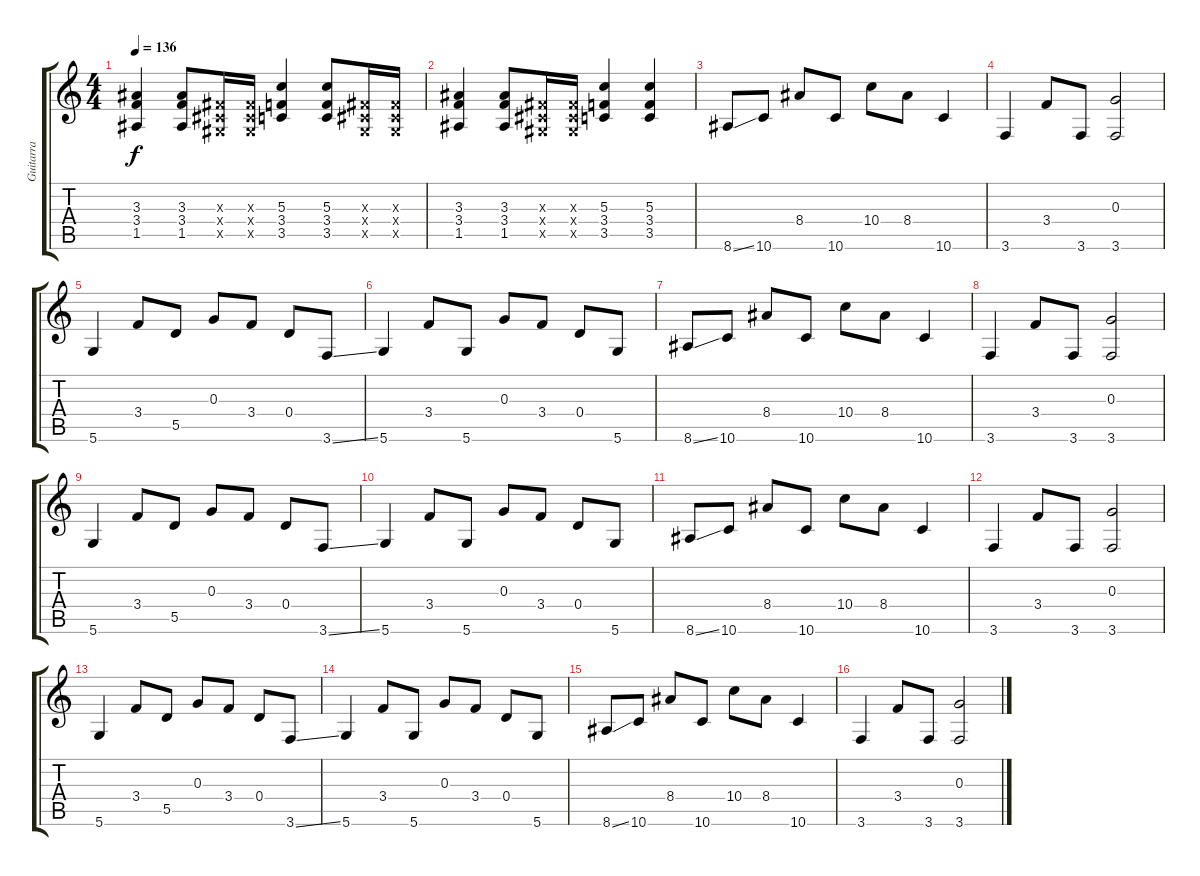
\track ("Guitarra" "Guitarra") {instrument distortionguitar}
\staff {score tabs}
\tuning (E4 B3 G3 D3 A2 D2) {hide}
\ts (4 4)
\tempo 136
\clef g2
\ks c
(3.3 3.4 1.5).4{dy f} (3.3 3.4 1.5).8 (-1.3{x} -1.4{x} -1.5{x}).16 (-1.3{x} -1.4{x} -1.5{x}).16 (5.3 3.4 3.5).4 (5.3 3.4 3.5).8 (-1.3{x} -1.4{x} -1.5{x}).16 (-1.3{x} -1.4{x} -1.5{x}).16 |
(3.3 3.4 1.5).4 (3.3 3.4 1.5).8 (-1.3{x} -1.4{x} -1.5{x}).16 (-1.3{x} -1.4{x} -1.5{x}).16 (5.3 3.4 3.5).4 (5.3 3.4 3.5).4 |
8.6{ss}.8 10.6.8 8.4.8 10.6.8 10.4.8 8.4.8 10.6.4 |
3.6.4 3.4.8 3.6.8 (0.3 3.6).2 |
5.6.4 3.4.8 5.5.8 0.3.8 3.4.8 0.4.8 3.6{ss}.8 |
5.6.4 3.4.8 5.6.8 0.3.8 3.4.8 0.4.8 5.6.8 |
8.6{ss}.8 10.6.8 8.4.8 10.6.8 10.4.8 8.4.8 10.6.4 |
3.6.4 3.4.8 3.6.8 (0.3 3.6).2 |
5.6.4 3.4.8 5.5.8 0.3.8 3.4.8 0.4.8 3.6{ss}.8 |
5.6.4 3.4.8 5.6.8 0.3.8 3.4.8 0.4.8 5.6.8 |
8.6{ss}.8 10.6.8 8.4.8 10.6.8 10.4.8 8.4.8 10.6.4 |
3.6.4 3.4.8 3.6.8 (0.3 3.6).2 |
5.6.4 3.4.8 5.5.8 0.3.8 3.4.8 0.4.8 3.6{ss}.8 |
5.6.4 3.4.8 5.6.8 0.3.8 3.4.8 0.4.8 5.6.8 |
8.6{ss}.8 10.6.8 8.4.8 10.6.8 10.4.8 8.4.8 10.6.4 |
3.6.4 3.4.8 3.6.8 (0.3 3.6).2
